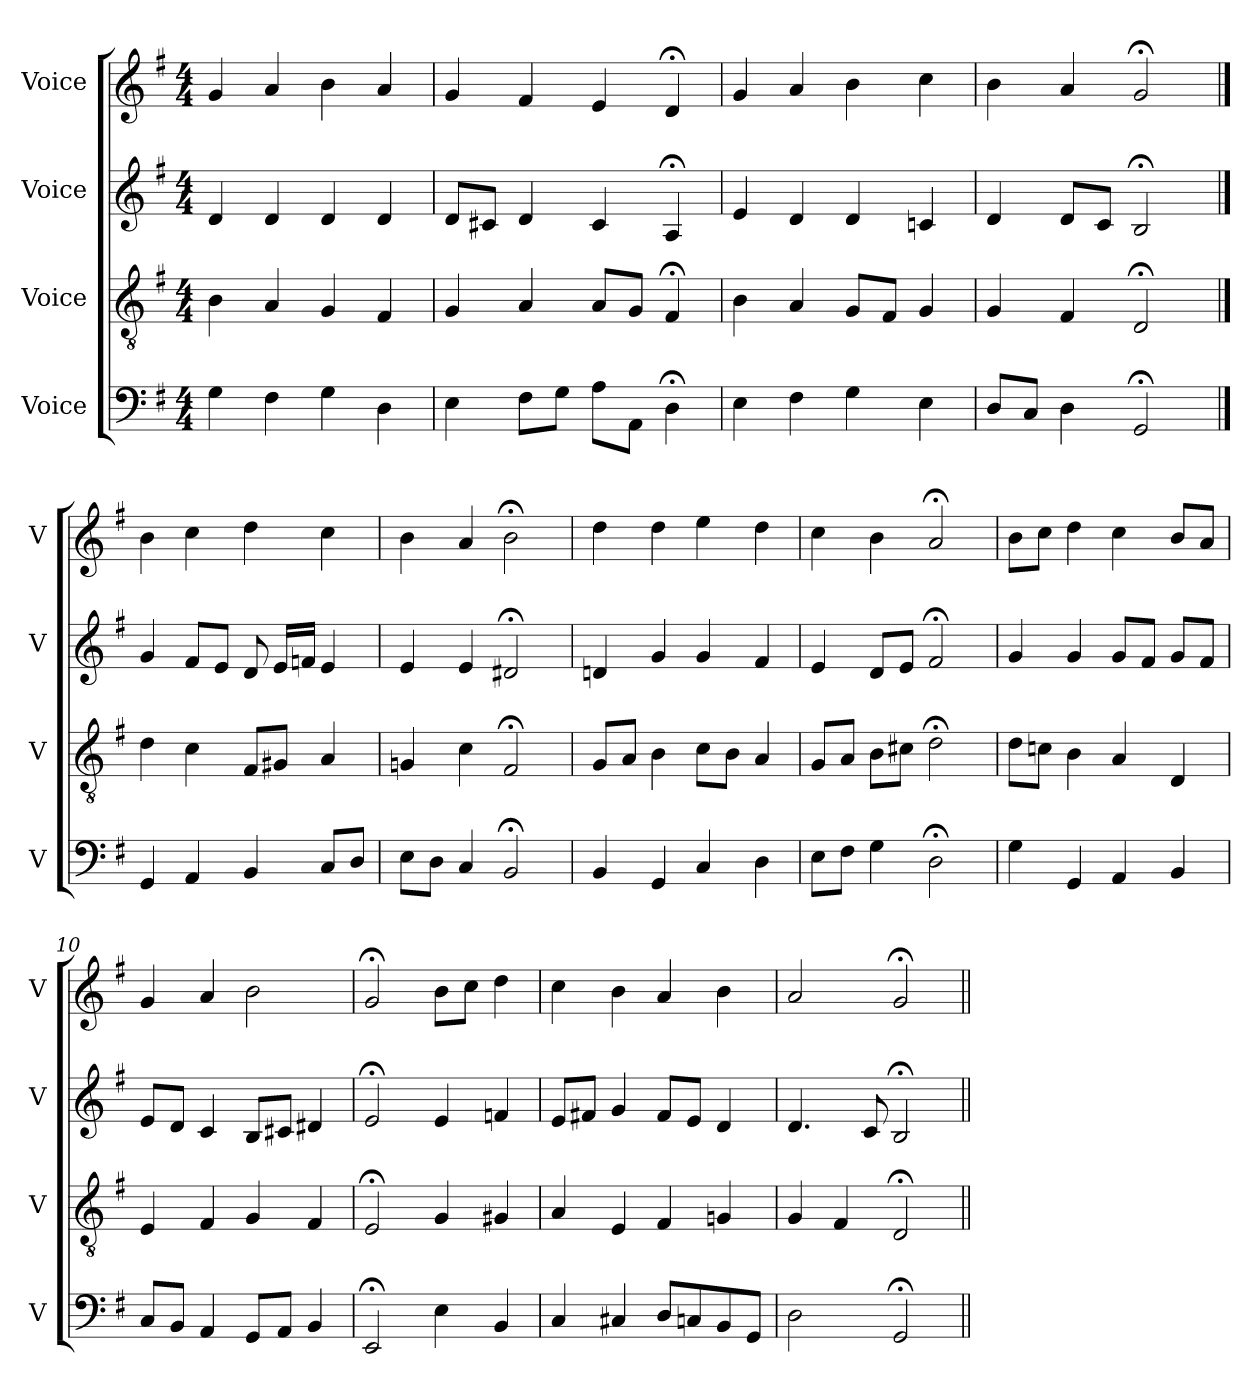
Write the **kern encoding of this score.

**kern	**kern	**kern	**kern
*part4	*part3	*part2	*part1
*staff4	*staff3	*staff2	*staff1
*I"Voice	*I"Voice	*I"Voice	*I"Voice
*I'V	*I'V	*I'V	*I'V
*clefF4	*clefGv2	*clefG2	*clefG2
*k[f#]	*k[f#]	*k[f#]	*k[f#]
*M4/4	*M4/4	*M4/4	*M4/4
*MM100	*MM100	*MM100	*MM100
=1	=1	=1	=1
4G\	4B\	4d/	4g/
4F#\	4A/	4d/	4a/
4G\	4G/	4d/	4b\
4D\	4F#/	4d/	4a/
=2	=2	=2	=2
4E\	4G/	8d/L	4g/
.	.	8c#X/J	.
8F#\L	4A/	4d/	4f#/
8G\J	.	.	.
8A\L	8A/L	4c#/	4e/
8AA\J	8G/J	.	.
4D;\	4F#;/	4A;/	4d;/
=3	=3	=3	=3
4E\	4B\	4e/	4g/
4F#\	4A/	4d/	4a/
4G\	8G/L	4d/	4b\
.	8F#/J	.	.
4E\	4G/	4cn/	4cc\
=4	=4	=4	=4
8D/L	4G/	4d/	4b\
8C/J	.	.	.
4D\	4F#/	8d/L	4a/
.	.	8c/J	.
2GG;/	2D;/	2B;/	2g;/
!!LO:LB:g=z
==5	==5	==5	==5
4GG/	4d\	4g/	4b\
4AA/	4c\	8f#/L	4cc\
.	.	8e/J	.
4BB/	8F#/L	8d/	4dd\
.	8G#X/J	16e/LL	.
.	.	16fn/JJ	.
8C/L	4A/	4e/	4cc\
8D/J	.	.	.
=6	=6	=6	=6
8E\L	4Gn/	4e/	4b\
8D\J	.	.	.
4C/	4c\	4e/	4a/
2BB;/	2F#;/	2d#X;/	2b;\
=7	=7	=7	=7
4BB/	8G/L	4dn/	4dd\
.	8A/J	.	.
4GG/	4B\	4g/	4dd\
4C/	8c\L	4g/	4ee\
.	8B\J	.	.
4D\	4A/	4f#/	4dd\
=8	=8	=8	=8
8E\L	8G/L	4e/	4cc\
8F#\J	8A/J	.	.
4G\	8B\L	8d/L	4b\
.	8c#X\J	8e/J	.
2D;\	2d;\	2f#;/	2a;/
=9	=9	=9	=9
4G\	8d\L	4g/	8b\L
.	8cn\J	.	8cc\J
4GG/	4B\	4g/	4dd\
4AA/	4A/	8g/L	4cc\
.	.	8f#/J	.
4BB/	4D/	8g/L	8b/L
.	.	8f#/J	8a/J
!!LO:LB:g=z
=10	=10	=10	=10
8C/L	4E/	8e/L	4g/
8BB/J	.	8d/J	.
4AA/	4F#/	4c/	4a/
8GG/L	4G/	8B/L	2b\
8AA/J	.	8c#X/J	.
4BB/	4F#/	4d#X/	.
=11	=11	=11	=11
2EE;/	2E;/	2e;/	2g;/
4E\	4G/	4e/	8b\L
.	.	.	8cc\J
4BB/	4G#X/	4fn/	4dd\
=12	=12	=12	=12
4C/	4A/	8e/L	4cc\
.	.	8f#X/J	.
4C#X/	4E/	4g/	4b\
8D/L	4F#/	8f#/L	4a/
8Cn/	.	8e/J	.
8BB/	4Gn/	4d/	4b\
8GG/J	.	.	.
=13	=13	=13	=13
2D\	4G/	4.d/	2a/
.	4F#/	.	.
.	.	8c/	.
2GG;/	2D;/	2B;/	2g;/
=||	=||	=||	=||
*-	*-	*-	*-
